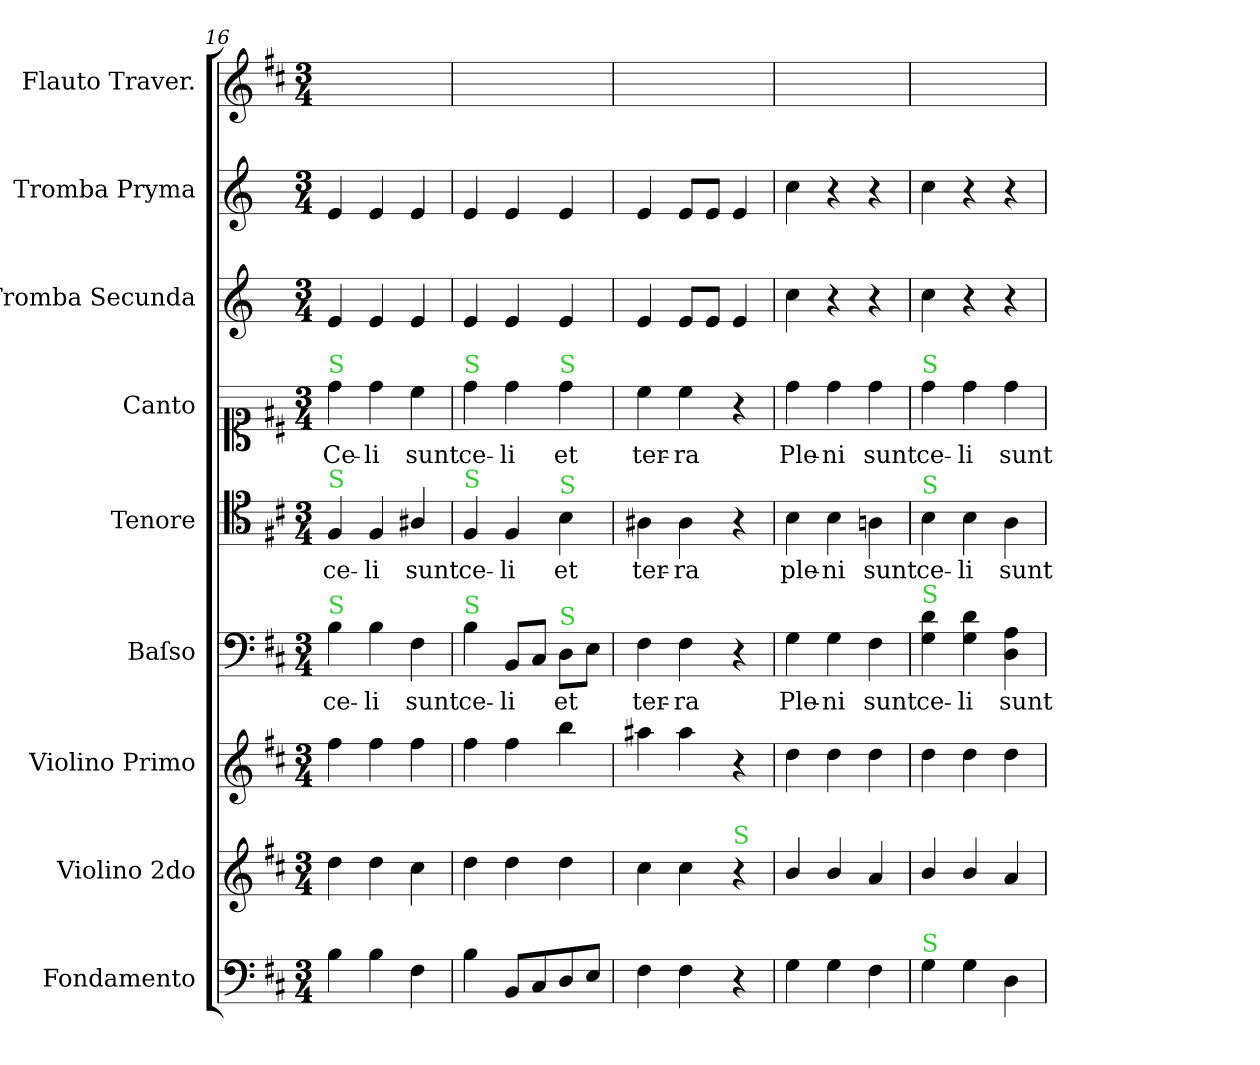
**kern	**kern	**kern	**kern	**text	**kern	**text	**kern	**text	**kern	**kern	**kern
*part9	*part8	*part7	*part6	*part6	*part5	*part5	*part4	*part4	*part3	*part2	*part1
*staff9	*staff8	*staff7	*staff6	*staff6	*staff5	*staff5	*staff4	*staff4	*staff3	*staff2	*staff1
*I"Fondamento	*I"Violino 2do	*I"Violino Primo	*I"Baſso	*	*I"Tenore	*	*I"Canto	*	*I"Tromba Secunda	*I"Tromba Pryma	*I"Flauto Traver.
*	*I'Vl 2	*I'Vl 1	*I'B	*	*I'T	*	*I'C	*	*I'Tr 2	*I'Tr 1	*I'Fl
*clefF4	*clefG2	*clefG2	*clefF4	*	*clefC4	*	*clefC1	*	*clefG2	*clefG2	*clefG2
*	*	*	*	*	*	*	*	*	*ITrd-1c-2	*ITrd-1c-2	*
*k[f#c#]	*k[f#c#]	*k[f#c#]	*k[f#c#]	*	*k[f#c#]	*	*k[f#c#]	*	*k[f#c#]	*k[f#c#]	*k[f#c#]
*D:	*D:	*D:	*D:	*	*D:	*	*D:	*	*	*	*D:
*M3/4	*M3/4	*M3/4	*M3/4	*	*M3/4	*	*M3/4	*	*M3/4	*M3/4	*M3/4
=16	=16	=16	=16	=16	=16	=16	=16	=16	=16	=16	=16
!	!	!	!	!	!	!	!LO:TX:a:color=limegreen:t=S	!	!	!	!
!	!	!	!	!	!LO:TX:a:color=limegreen:t=S	!	!	!	!	!	!
!	!	!	!LO:TX:a:color=limegreen:t=S	!	!	!	!	!	!	!	!
4B\	4dd\	4ff#\	4B\	ce-	4F#/	ce-	4dd\	Ce-	4f#/	4f#/	2.ryy
4B\	4dd\	4ff#\	4B\	-li	4F#/	-li	4dd\	-li	4f#/	4f#/	.
4F#\	4cc#\	4ff#\	4F#\	sunt	4A#X/	sunt	4cc#\	sunt	4f#/	4f#/	.
=17	=17	=17	=17	=17	=17	=17	=17	=17	=17	=17	=17
!	!	!	!	!	!	!	!LO:TX:a:color=limegreen:t=S	!	!	!	!
!	!	!	!	!	!LO:TX:a:color=limegreen:t=S	!	!	!	!	!	!
!	!	!	!LO:TX:a:color=limegreen:t=S	!	!	!	!	!	!	!	!
4B\	4dd\	4ff#\	4B\	ce-	4F#/	ce-	4dd\	ce-	4f#/	4f#/	2.ryy
8BB/L	4dd\	4ff#\	8BB/L	-li	4F#/	-li	4dd\	-li	4f#/	4f#/	.
8C#/	.	.	8C#/J	.	.	.	.	.	.	.	.
!	!	!	!	!	!	!	!LO:TX:a:color=limegreen:t=S	!	!	!	!
!	!	!	!	!	!LO:TX:a:color=limegreen:t=S	!	!	!	!	!	!
!	!	!	!LO:TX:a:color=limegreen:t=S	!	!	!	!	!	!	!	!
8D/	4dd\	4bb\	8D\L	et	4B\	et	4dd\	et	4f#/	4f#/	.
8E/J	.	.	8E\J	.	.	.	.	.	.	.	.
=18	=18	=18	=18	=18	=18	=18	=18	=18	=18	=18	=18
4F#\	4cc#\	4aa#X\	4F#\	ter-	4A#X\	ter-	4cc#\	ter-	4f#/	4f#/	2.ryy
4F#\	4cc#\	4aa#\	4F#\	-ra	4A#\	-ra	4cc#\	-ra	8f#/L	8f#/L	.
.	.	.	.	.	.	.	.	.	8f#/J	8f#/J	.
!	!LO:TX:a:color=limegreen:t=S	!	!	!	!	!	!	!	!	!	!
4r	4r	4r	4r	.	4r	.	4r	.	4f#/	4f#/	.
=19	=19	=19	=19	=19	=19	=19	=19	=19	=19	=19	=19
4G\	4b/	4dd\	4G\	Ple-	4B\	ple-	4dd\	Ple-	4dd\	4dd\	2.ryy
4G\	4b/	4dd\	4G\	-ni	4B\	-ni	4dd\	-ni	4r	4r	.
4F#\	4a/	4dd\	4F#\	sunt	4An\	sunt	4dd\	sunt	4r	4r	.
=20	=20	=20	=20	=20	=20	=20	=20	=20	=20	=20	=20
!	!	!	!	!	!	!	!LO:TX:a:color=limegreen:t=S	!	!	!	!
!	!	!	!	!	!LO:TX:a:color=limegreen:t=S	!	!	!	!	!	!
!	!	!	!LO:TX:a:color=limegreen:t=S	!	!	!	!	!	!	!	!
!LO:TX:a:color=limegreen:t=S	!	!	!	!	!	!	!	!	!	!	!
4G\	4b/	4dd\	4G\ 4d\	ce-	4B\	ce-	4dd\	ce-	4dd\	4dd\	2.ryy
4G\	4b/	4dd\	4G\ 4d\	-li	4B\	-li	4dd\	-li	4r	4r	.
4D\	4a/	4dd\	4D\ 4A\	sunt	4A\	sunt	4dd\	sunt	4r	4r	.
=	=	=	=	=	=	=	=	=	=	=	=
*-	*-	*-	*-	*-	*-	*-	*-	*-	*-	*-	*-
